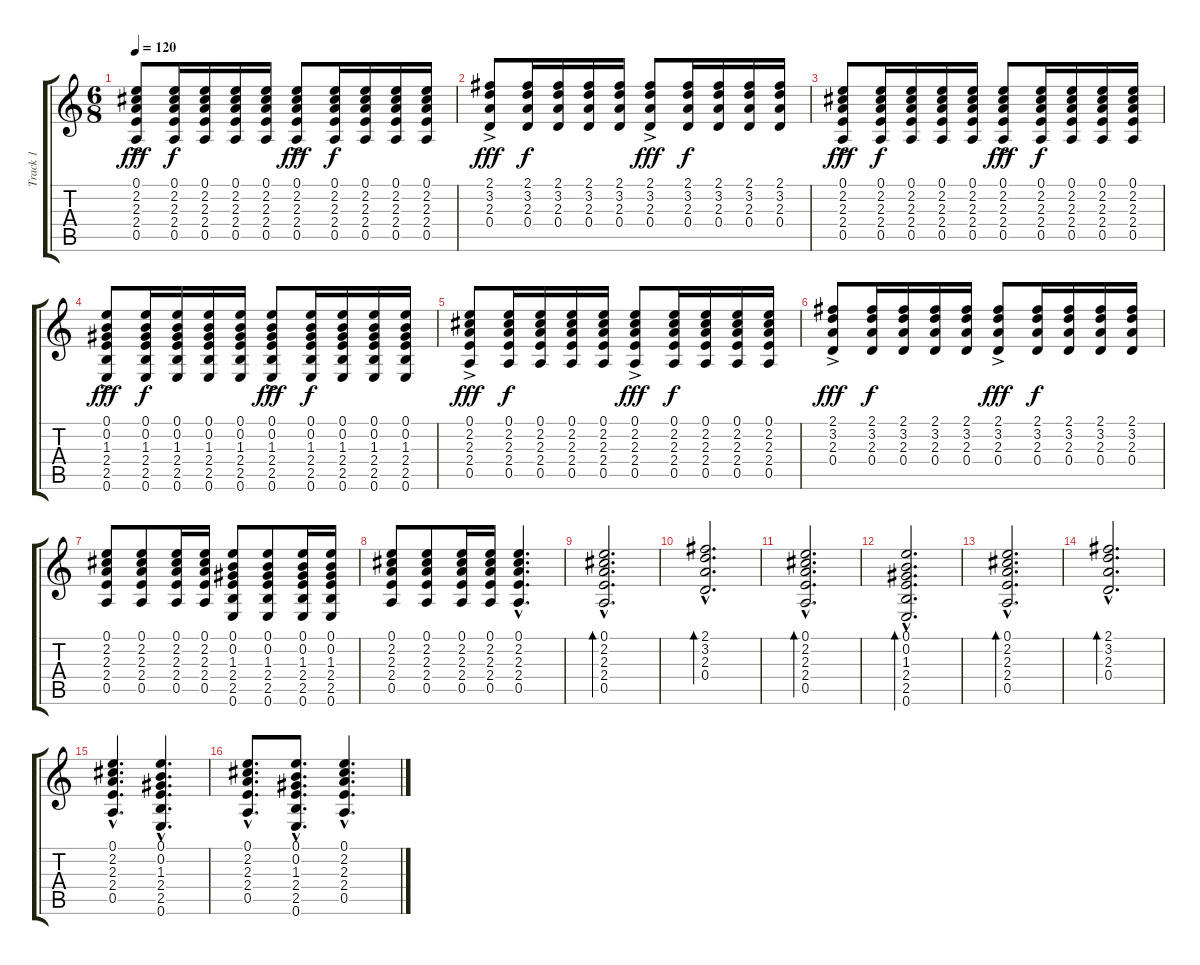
\track ("Track 1" "Track 1") {instrument acousticguitarnylon}
\staff {score tabs}
\tuning (E4 B3 G3 D3 A2 E2) {hide}
\ts (6 8)
\tempo 120
\clef g2
\ks c
(0.1{ac} 2.2 2.3 2.4 0.5).8{dy fff} (0.1 2.2 2.3 2.4 0.5).16{dy f} (0.1 2.2 2.3 2.4 0.5).16 (0.1 2.2 2.3 2.4 0.5).16 (0.1 2.2 2.3 2.4 0.5).16 (0.1{ac} 2.2 2.3 2.4 0.5).8{dy fff} (0.1 2.2 2.3 2.4 0.5).16{dy f} (0.1 2.2 2.3 2.4 0.5).16 (0.1 2.2 2.3 2.4 0.5).16 (0.1 2.2 2.3 2.4 0.5).16 |
(2.1{ac} 3.2 2.3 0.4).8{dy fff} (2.1 3.2 2.3 0.4).16{dy f} (2.1 3.2 2.3 0.4).16 (2.1 3.2 2.3 0.4).16 (2.1 3.2 2.3 0.4).16 (2.1{ac} 3.2 2.3 0.4).8{dy fff} (2.1 3.2 2.3 0.4).16{dy f} (2.1 3.2 2.3 0.4).16 (2.1 3.2 2.3 0.4).16 (2.1 3.2 2.3 0.4).16 |
(0.1{ac} 2.2 2.3 2.4 0.5).8{dy fff} (0.1 2.2 2.3 2.4 0.5).16{dy f} (0.1 2.2 2.3 2.4 0.5).16 (0.1 2.2 2.3 2.4 0.5).16 (0.1 2.2 2.3 2.4 0.5).16 (0.1{ac} 2.2 2.3 2.4 0.5).8{dy fff} (0.1 2.2 2.3 2.4 0.5).16{dy f} (0.1 2.2 2.3 2.4 0.5).16 (0.1 2.2 2.3 2.4 0.5).16 (0.1 2.2 2.3 2.4 0.5).16 |
(0.1 0.2 1.3 2.4 2.5 0.6{ac}).8{dy fff} (0.1 0.2 1.3 2.4 2.5 0.6).16{dy f} (0.1 0.2 1.3 2.4 2.5 0.6).16 (0.1 0.2 1.3 2.4 2.5 0.6).16 (0.1 0.2 1.3 2.4 2.5 0.6).16 (0.1 0.2 1.3 2.4 2.5 0.6{ac}).8{dy fff} (0.1 0.2 1.3 2.4 2.5 0.6).16{dy f} (0.1 0.2 1.3 2.4 2.5 0.6).16 (0.1 0.2 1.3 2.4 2.5 0.6).16 (0.1 0.2 1.3 2.4 2.5 0.6).16 |
(0.1{ac} 2.2 2.3 2.4 0.5).8{dy fff} (0.1 2.2 2.3 2.4 0.5).16{dy f} (0.1 2.2 2.3 2.4 0.5).16 (0.1 2.2 2.3 2.4 0.5).16 (0.1 2.2 2.3 2.4 0.5).16 (0.1{ac} 2.2 2.3 2.4 0.5).8{dy fff} (0.1 2.2 2.3 2.4 0.5).16{dy f} (0.1 2.2 2.3 2.4 0.5).16 (0.1 2.2 2.3 2.4 0.5).16 (0.1 2.2 2.3 2.4 0.5).16 |
(2.1{ac} 3.2 2.3 0.4).8{dy fff} (2.1 3.2 2.3 0.4).16{dy f} (2.1 3.2 2.3 0.4).16 (2.1 3.2 2.3 0.4).16 (2.1 3.2 2.3 0.4).16 (2.1{ac} 3.2 2.3 0.4).8{dy fff} (2.1 3.2 2.3 0.4).16{dy f} (2.1 3.2 2.3 0.4).16 (2.1 3.2 2.3 0.4).16 (2.1 3.2 2.3 0.4).16 |
(0.1 2.2 2.3 2.4 0.5).8 (0.1 2.2 2.3 2.4 0.5).8 (0.1 2.2 2.3 2.4 0.5).16 (0.1 2.2 2.3 2.4 0.5).16 (0.1 0.2 1.3 2.4 2.5 0.6).8 (0.1 0.2 1.3 2.4 2.5 0.6).8 (0.1 0.2 1.3 2.4 2.5 0.6).16 (0.1 0.2 1.3 2.4 2.5 0.6).16 |
(0.1 2.2 2.3 2.4 0.5).8 (0.1 2.2 2.3 2.4 0.5).8 (0.1 2.2 2.3 2.4 0.5).16 (0.1 2.2 2.3 2.4 0.5).16 (0.1{hac} 2.2{hac} 2.3{hac} 2.4{hac} 0.5{hac}).4{d} |
(0.1{hac} 2.2{hac} 2.3{hac} 2.4{hac} 0.5{hac}).2{d bd 120} |
(2.1{hac} 3.2{hac} 2.3{hac} 0.4{hac}).2{d bd 120} |
(0.1{hac} 2.2{hac} 2.3{hac} 2.4{hac} 0.5{hac}).2{d bd 120} |
(0.1{hac} 0.2{hac} 1.3{hac} 2.4{hac} 2.5{hac} 0.6{hac}).2{d bd 120} |
(0.1{hac} 2.2{hac} 2.3{hac} 2.4{hac} 0.5{hac}).2{d bd 120} |
(2.1{hac} 3.2{hac} 2.3{hac} 0.4{hac}).2{d bd 120} |
(0.1{hac} 2.2{hac} 2.3{hac} 2.4{hac} 0.5{hac}).4{d} (0.1{hac} 0.2{hac} 1.3{hac} 2.4{hac} 2.5{hac} 0.6{hac}).4{d} |
(0.1{hac} 2.2{hac} 2.3{hac} 2.4{hac} 0.5{hac}).8{d} (0.1{hac} 0.2{hac} 1.3{hac} 2.4{hac} 2.5{hac} 0.6{hac}).8{d} (0.1{hac} 2.2{hac} 2.3{hac} 2.4{hac} 0.5{hac}).4{d}
